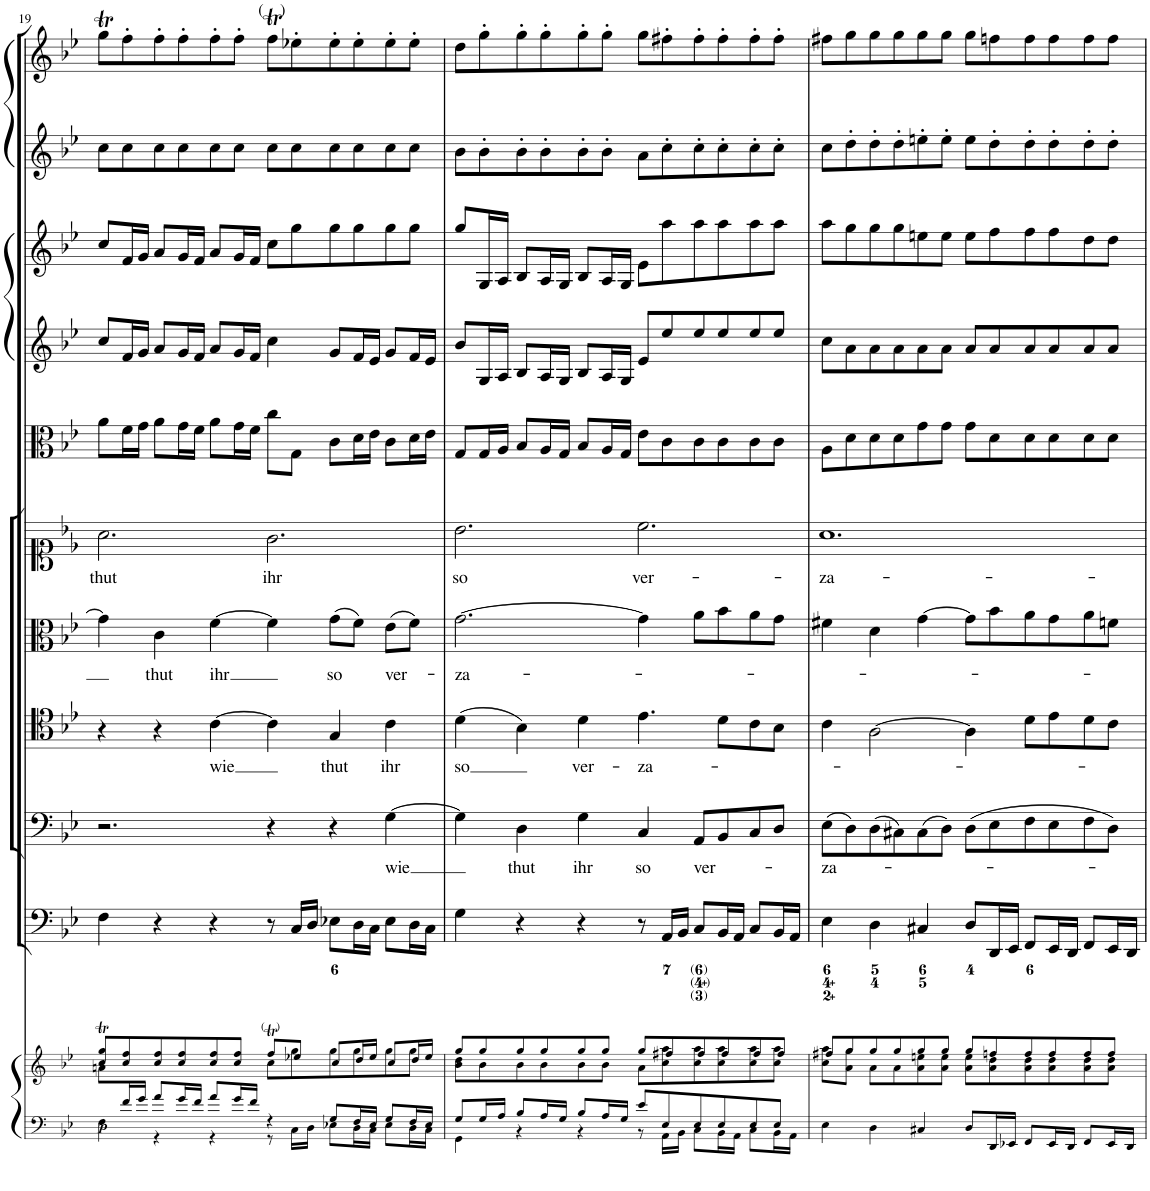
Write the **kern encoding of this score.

**kern	**kern	**dynam	**kern	**kern	**text	**kern	**text	**kern	**text	**kern	**text	**kern	**kern	**kern	**kern	**kern
*part11	*part11	*part11	*part10	*part9	*part9	*part8	*part8	*part7	*part7	*part6	*part6	*part5	*part4	*part3	*part2	*part1
*staff12	*staff11	*staff11/12	*staff10	*staff9	*staff9	*staff8	*staff8	*staff7	*staff7	*staff6	*staff6	*staff5	*staff4	*staff3	*staff2	*staff1
*I"Piano reduction	*	*	*I"Continuo	*I"Basso	*	*I"Tenore	*	*I"Alto	*	*I"Soprano Corno col Soprano	*	*I"Viola	*I"Violino II	*I"Violino I	*I"Oboe II	*I"Oboe I
*I'Pno	*	*	*	*	*	*	*	*	*	*	*	*I'Vla	*I'Vln	*I'Vln	*I'Ob	*I'Ob
!!LO:PB:g=z
*clefF4	*clefG2	*	*clefF4	*clefF4	*	*clefC4	*	*clefC3	*	*clefC1	*	*clefC3	*clefG2	*clefG2	*clefG2	*clefG2
*k[b-e-]	*k[b-e-]	*	*k[b-e-]	*k[b-e-]	*	*k[b-e-]	*	*k[b-e-]	*	*k[b-e-]	*	*k[b-e-]	*k[b-e-]	*k[b-e-]	*k[b-e-]	*k[b-e-]
*M6/4	*M6/4	*	*M6/4	*M6/4	*	*M6/4	*	*M6/4	*	*M6/4	*	*M6/4	*M6/4	*M6/4	*M6/4	*M6/4
=19	=19	=19	=19	=19	=19	=19	=19	=19	=19	=19	=19	=19	=19	=19	=19	=19
*^	*^	*	*	*	*	*	*	*	*	*	*	*	*	*	*	*
*	*	*	*^	*	*	*	*	*	*	*	*	*	*	*	*	*	*	*
!	!	!	!	!	!LO:DY:b	!	!	!	!	!	!	!	!	!LO:LY:b	!	!	!	!	!
8ryy	4F\	8cc/T 8gg/TL	2.ryy	8an\L	p	4F\	2.r	.	4r	.	4g\]	.	2.a\	thut	8a\L	8cc/L	8cc/L	8cc\L	8ggT\L
16f/L	.	8cc/ 8ff/	.	1ryy	.	.	.	.	.	.	.	.	.	.	16f\L	16f/L	16f/L	8cc\	8ff'\
16g/JJ	.	.	.	.	.	.	.	.	.	.	.	.	.	.	16g\JJ	16g/JJ	16g/JJ	.	.
!	!	!	!	!	!	!	!	!	!	!	!	!LO:LY:b	!	!	!	!	!	!	!
8a/L	4r	8cc/ 8ff/	.	.	.	4r	.	.	4r	.	4c\	thut	.	.	8a\L	8a/L	8a/L	8cc\	8ff'\
16g/L	.	8cc/ 8ff/	.	.	.	.	.	.	.	.	.	.	.	.	16g\L	16g/L	16g/L	8cc\	8ff'\
16f/JJ	.	.	.	.	.	.	.	.	.	.	.	.	.	.	16f\JJ	16f/JJ	16f/JJ	.	.
!	!	!	!	!	!	!	!	!	!	!LO:LY:b	!	!LO:LY:b	!	!	!	!	!	!	!
8a/L	4r	8cc/ 8ff/	.	.	.	4r	.	.	[4c\	wie	[4f\	ihr	.	.	8a\L	8a/L	8a/L	8cc\	8ff'\
16g/L	.	8cc/ 8ff/J	.	.	.	.	.	.	.	.	.	.	.	.	16g\L	16g/L	16g/L	8cc\J	8ff'\J
16f/JJ	.	.	.	.	.	.	.	.	.	.	.	.	.	.	16f\JJ	16f/JJ	16f/JJ	.	.
!	!	!	!	!	!	!	!	!	!	!	!	!	!	!	!	!	!	!	!LO:TX:a:t=(    )
!	!	!LO:TX:a:t=(    )	!	!	!	!	!	!	!	!	!	!	!	!	!	!	!	!	!
!	!	!	!	!	!	!	!	!	!	!	!	!	!	!LO:LY:b	!	!	!	!	!
4r	8r	8ffT/L	8cc\L	.	.	8r	4r	.	4c\]	.	4f\]	.	2.g\	ihr	8cc\L	4cc\	8cc\L	8cc\L	8ffT\L
.	16C\LL	8ee-X/J	8gg\	.	.	16C/LL	.	.	.	.	.	.	.	.	8G\J	.	8gg\	8cc\	8ee-X'\
.	16D\JJ	.	.	.	.	16D/JJ	.	.	.	.	.	.	.	.	.	.	.	.	.
!	!	!	!	!	!	!	!	!	!	!LO:LY:b	!	!LO:LY:b	!	!	!	!	!	!	!
8G/L	8E-X\L	8cc/L	8gg\	.	.	8E-X\L	4r	.	4G/	thut	(8g\L	so	.	.	8c\L	8g/L	8gg\	8cc\	8ee-'\
16F/L	16D\L	16dd/L	8gg\	4.ryy	.	16D\L	.	.	.	.	8f\J)	.	.	.	16d\L	16f/L	8gg\	8cc\	8ee-'\
16E-/JJ	16C\JJ	16ee-/JJ	.	.	.	16C\JJ	.	.	.	.	.	.	.	.	16e-\JJ	16e-/JJ	.	.	.
!	!	!	!	!	!	!	!	!LO:LY:b	!	!LO:LY:b	!	!LO:LY:b	!	!	!	!	!	!	!
8G/L	8E-\L	8cc/L	8gg\	.	.	8E-\L	[4G\	wie	4c\	ihr	(8e-\L	ver-	.	.	8c\L	8g/L	8gg\	8cc\	8ee-'\
16F/L	16D\L	16dd/L	8gg\J	.	.	16D\L	.	.	.	.	8f\J)	.	.	.	16d\L	16f/L	8gg\J	8cc\J	8ee-'\J
16E-/JJ	16C\JJ	16ee-/JJ	.	.	.	16C\JJ	.	.	.	.	.	.	.	.	16e-\JJ	16e-/JJ	.	.	.
*	*	*	*v	*v	*	*	*	*	*	*	*	*	*	*	*	*	*	*	*
=20	=20	=20	=20	=20	=20	=20	=20	=20	=20	=20	=20	=20	=20	=20	=20	=20	=20	=20
!	!	!	!	!	!	!	!	!	!LO:LY:b	!	!LO:LY:b	!	!LO:LY:b	!	!	!	!	!
8G/L	4GG\	8gg/L	8b-\ 8dd\L	.	4G\	4G\]	.	(4d\	so	[2.g\	-za-	2.b-\	so	8G/L	8b-/L	8gg/L	8b-\L	8dd\L
16G/L	.	8gg/	8b-\	.	.	.	.	.	.	.	.	.	.	16G/L	16G/L	16G/L	8b-'\	8gg'\
16A/JJ	.	.	.	.	.	.	.	.	.	.	.	.	.	16A/JJ	16A/JJ	16A/JJ	.	.
!	!	!	!	!	!	!	!LO:LY:b	!	!	!	!	!	!	!	!	!	!	!
8B-/L	4r	8gg/	8b-\	.	4r	4D\	thut	4B-\)	.	.	.	.	.	8B-/L	8B-/L	8B-/L	8b-'\	8gg'\
16A/L	.	8gg/	8b-\	.	.	.	.	.	.	.	.	.	.	16A/L	16A/L	16A/L	8b-'\	8gg'\
16G/JJ	.	.	.	.	.	.	.	.	.	.	.	.	.	16G/JJ	16G/JJ	16G/JJ	.	.
!	!	!	!	!	!	!	!LO:LY:b	!	!LO:LY:b	!	!	!	!	!	!	!	!	!
8B-/L	4r	8gg/	8b-\	.	4r	4G\	ihr	4d\	ver-	.	.	.	.	8B-/L	8B-/L	8B-/L	8b-'\	8gg'\
16A/L	.	8gg/J	8b-\J	.	.	.	.	.	.	.	.	.	.	16A/L	16A/L	16A/L	8b-'\J	8gg'\J
16G/JJ	.	.	.	.	.	.	.	.	.	.	.	.	.	16G/JJ	16G/JJ	16G/JJ	.	.
!	!	!	!	!	!	!	!LO:LY:b	!	!LO:LY:b	!	!	!	!LO:LY:b	!	!	!	!	!
8e-/L	8r	8gg/L	8a\L	.	8r	4C/	so	4.e-\	-za-	4g\]	.	2.cc\	ver-	8e-\L	8e-/L	8e-\L	8a\L	8gg\L
8E-/	16AA\LL	8ff#X/	8cc\ 8aa\	.	16AA/LL	.	.	.	.	.	.	.	.	8c\	8ee-/	8aa\	8cc'\	8ff#X'\
.	16BB-\JJ	.	.	.	16BB-/JJ	.	.	.	.	.	.	.	.	.	.	.	.	.
!	!	!	!	!	!	!	!LO:LY:b	!	!	!	!	!	!	!	!	!	!	!
8E-/	8C\L	8ff#/	8cc\ 8aa\	.	8C/L	8AA/L	ver-	.	.	8a\L	.	.	.	8c\	8ee-/	8aa\	8cc'\	8ff#'\
8E-/	16BB-\L	8ff#/	8cc\ 8aa\	.	16BB-/L	8BB-/	.	8d\L	.	8b-\	.	.	.	8c\	8ee-/	8aa\	8cc'\	8ff#'\
.	16AA\JJ	.	.	.	16AA/JJ	.	.	.	.	.	.	.	.	.	.	.	.	.
8E-/	8C\L	8ff#/	8cc\ 8aa\	.	8C/L	8C/	.	8c\	.	8a\	.	.	.	8c\	8ee-/	8aa\	8cc'\	8ff#'\
8E-/J	16BB-\L	8ff#/J	8cc\ 8aa\J	.	16BB-/L	8D/J	.	8B-\J	.	8g\J	.	.	.	8c\J	8ee-/J	8aa\J	8cc'\J	8ff#'\J
.	16AA\JJ	.	.	.	16AA/JJ	.	.	.	.	.	.	.	.	.	.	.	.	.
=21	=21	=21	=21	=21	=21	=21	=21	=21	=21	=21	=21	=21	=21	=21	=21	=21	=21	=21
!	!	!	!	!	!	!	!LO:LY:b	!	!	!	!	!	!LO:LY:b	!	!	!	!	!
*v	*v	*	*	*	*	*	*	*	*	*	*	*	*	*	*	*	*	*
4E-\	8ff#X/L	8cc\ 8aa\L	.	4E-\	(8E-\L	-za-	4c\	.	4f#X\	.	1.a	-za-	8A\L	8cc\L	8aa\L	8cc\L	8ff#X\L
.	8gg/	8a\ 8gg\J	.	.	8D\)	.	.	.	.	.	.	.	8d\	8a\	8gg\	8dd'\	8gg\
4D\	8gg/	8a\L	.	4D\	(8D\	.	[2A\	.	4d\	.	.	.	8d\	8a\	8gg\	8dd'\	8gg\
.	8gg/	8a\	.	.	8C#X\)	.	.	.	.	.	.	.	8d\	8a\	8gg\	8dd'\	8gg\
4C#X/	8gg/	8a\ 8een\	.	4C#X/	(8C#\	.	.	.	[4g\	.	.	.	8g\	8a\	8een\	8een'\	8gg\
.	8gg/J	8a\ 8ee\J	.	.	8D\J)	.	.	.	.	.	.	.	8g\J	8a\J	8ee\J	8ee'\J	8gg\J
8D/L	8gg/L	8a\ 8ee\L	.	8D/L	(8D\L	.	4A\]	.	8g\L]	.	.	.	8g\L	8a/L	8ee\L	8ee\L	8gg\L
16DD/L	8ffn/	8a\ 8dd\	.	16DD/L	8E-\	.	.	.	8b-\	.	.	.	8d\	8a/	8ff\	8dd'\	8ffn\
16EE-X/JJ	.	.	.	16EE-/JJ	.	.	.	.	.	.	.	.	.	.	.	.	.
8FF/L	8ff/	8a\ 8dd\	.	8FF/L	8F\	.	8d\L	.	8a\	.	.	.	8d\	8a/	8ff\	8dd'\	8ff\
16EE-/L	8ff/	8a\ 8dd\	.	16EE-/L	8E-\	.	8e-\	.	8g\	.	.	.	8d\	8a/	8ff\	8dd'\	8ff\
16DD/JJ	.	.	.	16DD/JJ	.	.	.	.	.	.	.	.	.	.	.	.	.
8FF/L	8ff/	8a\ 8dd\	.	8FF/L	8F\	.	8d\	.	8a\	.	.	.	8d\	8a/	8dd\	8dd'\	8ff\
16EE-/L	8ff/J	8a\ 8dd\J	.	16EE-/L	8D\J)	.	8c\J	.	8fn\J	.	.	.	8d\J	8a/J	8dd\J	8dd'\J	8ff\J
16DD/JJ	.	.	.	16DD/JJ	.	.	.	.	.	.	.	.	.	.	.	.	.
*	*v	*v	*	*	*	*	*	*	*	*	*	*	*	*	*	*	*
=	=	=	=	=	=	=	=	=	=	=	=	=	=	=	=	=
*-	*-	*-	*-	*-	*-	*-	*-	*-	*-	*-	*-	*-	*-	*-	*-	*-
